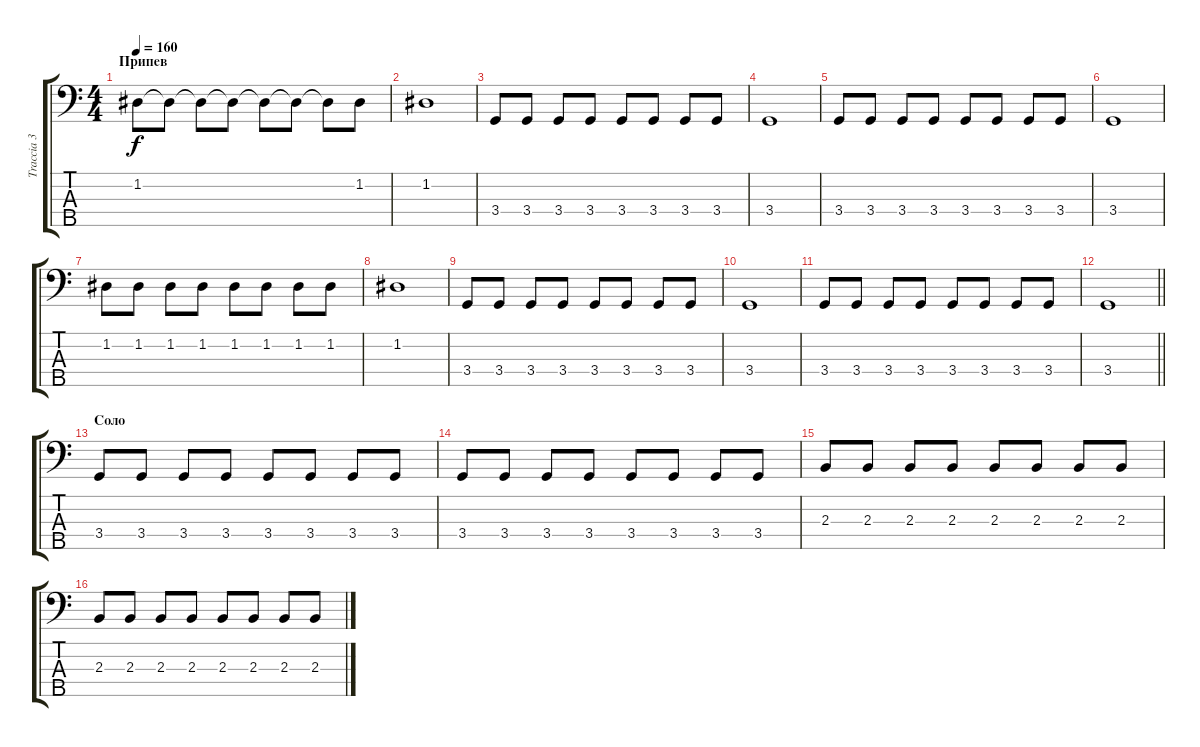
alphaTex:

\track ("Traccia 3" "Traccia 3") {instrument electricbassfinger}
\staff {score tabs}
\tuning (G2 D2 A1 E1 B0) {hide}
\ts (4 4)
\section ("" "Припев")
\tempo 160
\clef f4
\ks c
1.2.8{dy f} 1.2{t}.8 1.2{t}.8 1.2{t}.8 1.2{t}.8 1.2{t}.8 1.2{t}.8 1.2.8 |
1.2.1 |
3.4.8 3.4.8 3.4.8 3.4.8 3.4.8 3.4.8 3.4.8 3.4.8 |
3.4.1 |
3.4.8 3.4.8 3.4.8 3.4.8 3.4.8 3.4.8 3.4.8 3.4.8 |
3.4.1 |
1.2.8 1.2.8 1.2.8 1.2.8 1.2.8 1.2.8 1.2.8 1.2.8 |
1.2.1 |
3.4.8 3.4.8 3.4.8 3.4.8 3.4.8 3.4.8 3.4.8 3.4.8 |
3.4.1 |
3.4.8 3.4.8 3.4.8 3.4.8 3.4.8 3.4.8 3.4.8 3.4.8 |
\barLineRight lightlight
3.4.1 |
\section ("" "Соло")
3.4.8 3.4.8 3.4.8 3.4.8 3.4.8 3.4.8 3.4.8 3.4.8 |
3.4.8 3.4.8 3.4.8 3.4.8 3.4.8 3.4.8 3.4.8 3.4.8 |
2.3.8 2.3.8 2.3.8 2.3.8 2.3.8 2.3.8 2.3.8 2.3.8 |
2.3.8 2.3.8 2.3.8 2.3.8 2.3.8 2.3.8 2.3.8 2.3.8
